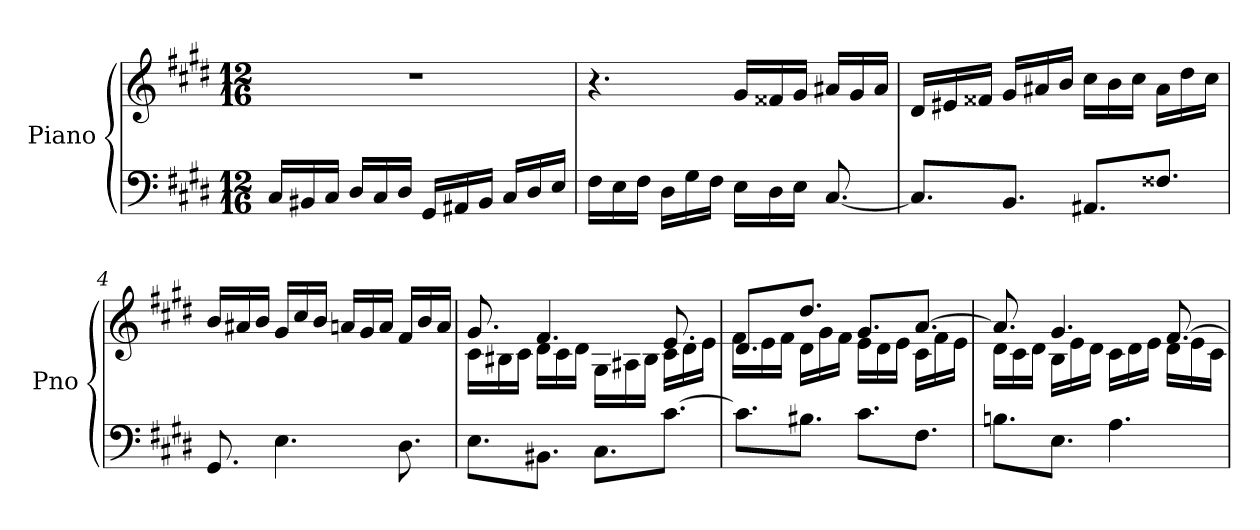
**kern	**kern
*part1	*part1
*staff2	*staff1
*I"Piano	*
*I'Pno	*
*clefF4	*clefG2
*k[f#c#g#d#]	*k[f#c#g#d#]
*M12/16	*M12/16
=1	=1
16C#/LL	2.r
16BB#X/	.
16C#/JJ	.
16D#/LL	.
16C#/	.
16D#/JJ	.
16GG#/LL	.
16AA#X/	.
16BB#/JJ	.
16C#/LL	.
16D#/	.
16E/JJ	.
=2	=2
16F#\LL	4.r
16E\	.
16F#\JJ	.
16D#\LL	.
16G#\	.
16F#\JJ	.
16E\LL	16g#/LL
16D#\	16f##X/
16E\JJ	16g#/JJ
[8.C#/	16a#X/LL
.	16g#/
.	16a#/JJ
=3	=3
8.C#/L]	16d#/LL
.	16e#X/
.	16f##X/JJ
8.BB/J	16g#/LL
.	16a#X/
.	16b/JJ
8.AA#X/L	16cc#\LL
.	16b\
.	16cc#\JJ
8.F##X/J	16a#\LL
.	16dd#\
.	16cc#\JJ
!!LO:LB:g=z
=4	=4
8.GG#/	16b/LL
.	16a#X/
.	16b/JJ
4.E\	16g#/LL
.	16cc#/
.	16b/JJ
.	16an/LL
.	16g#/
.	16a/JJ
8.D#\	16f#/LL
.	16b/
.	16a/JJ
=5	=5
*	*^
8.E\L	8.g#/	16c#\LL
.	.	16B#X\
.	.	16c#\JJ
8.BB#X\J	4.f#/	16d#\LL
.	.	16c#\
.	.	16d#\JJ
8.C#\L	.	16G#\LL
.	.	16A#X\
.	.	16B#\JJ
[8.c#\J	8.e/	16c#\LL
.	.	16d#\
.	.	16e\JJ
=6	=6	=6
8.c#\L]	8.d#/L	16f#\LL
.	.	16e\
.	.	16f#\JJ
8.B#X\J	8.dd#/J	16d#\LL
.	.	16g#\
.	.	16f#\JJ
8.c#\L	8.g#/L	16e\LL
.	.	16d#\
.	.	16e\JJ
8.F#\J	[8.a/J	16c#\LL
.	.	16f#\
.	.	16e\JJ
!!LO:LB:g=z	!!
=7	=7	=7
8.Bn\L	8.a/]	16d#\LL
.	.	16c#\
.	.	16d#\JJ
8.E\J	4.g#/	16B\LL
.	.	16e\
.	.	16d#\JJ
4.A\	.	16c#\LL
.	.	16d#\
.	.	16e\JJ
.	[8.f#/	16d#\LL
.	.	16e\
.	.	16c#\JJ
*	*v	*v
=	=
*-	*-
